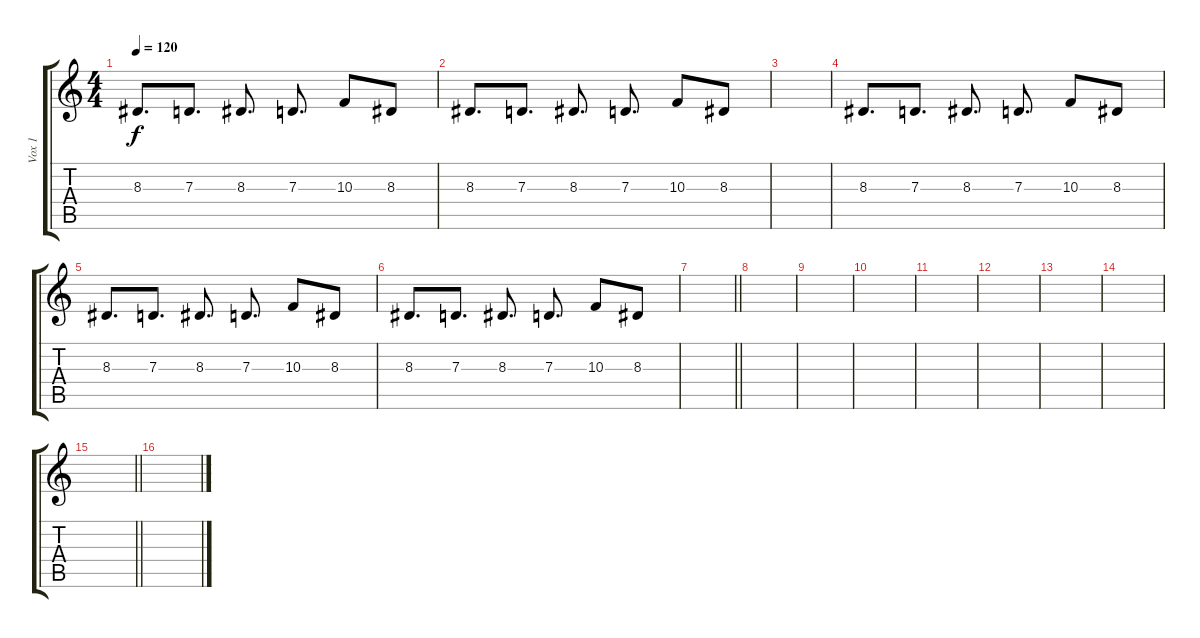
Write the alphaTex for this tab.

\track ("Vox 1" "Vox 1") {instrument viola}
\staff {score tabs}
\tuning (E4 B3 G3 D3 A2 E2) {hide}
\ts (4 4)
\tempo 120
\clef g2
\ks c
8.3.8{d dy f} 7.3.8{d} 8.3.8{d} 7.3.8{d} 10.3.8 8.3.8 |
8.3.8{d} 7.3.8{d} 8.3.8{d} 7.3.8{d} 10.3.8 8.3.8 |
|
8.3.8{d} 7.3.8{d} 8.3.8{d} 7.3.8{d} 10.3.8 8.3.8 |
8.3.8{d} 7.3.8{d} 8.3.8{d} 7.3.8{d} 10.3.8 8.3.8 |
8.3.8{d} 7.3.8{d} 8.3.8{d} 7.3.8{d} 10.3.8 8.3.8 |
\barLineRight lightlight
|
\section ("" " ")
|
|
|
|
|
|
|
\barLineRight lightlight
|
\section ("" " ")
